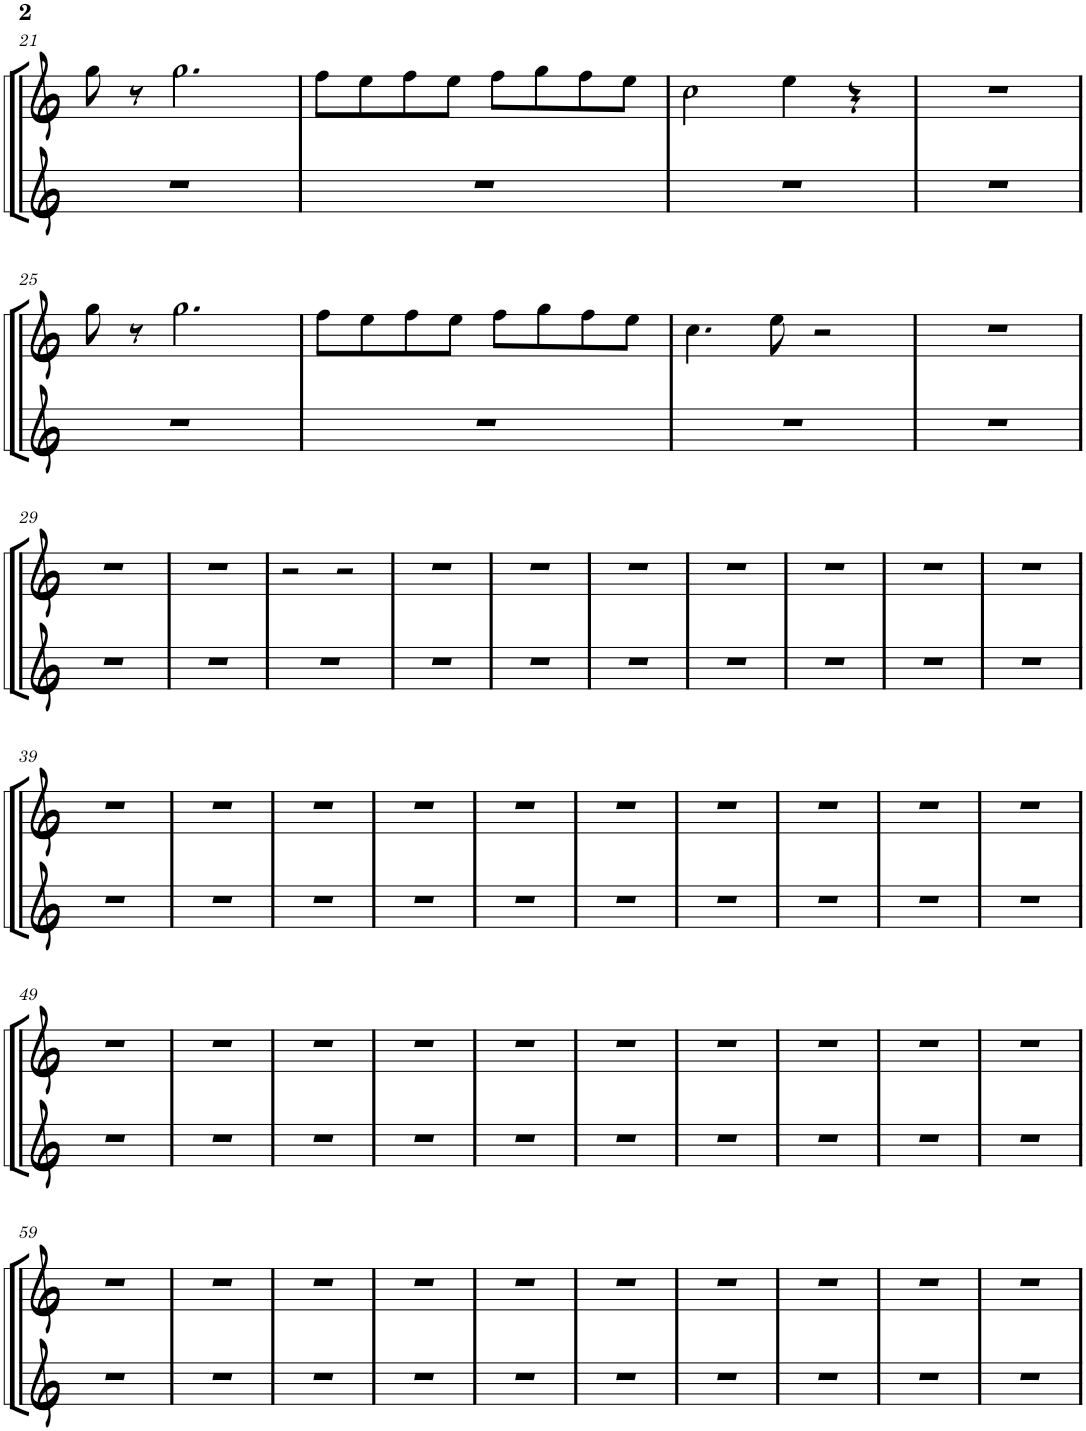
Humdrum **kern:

**kern	**kern
*part2	*part1
*staff2	*staff1
*I"Tenor 2	*I"Tenor 1
!!LO:PB:g=z
*clefG2	*clefG2
*Trd8c14	*Trd8c14
*k[]	*k[]
*M4/4	*M4/4
=21	=21
1r	8gg\
.	8r
.	2.gg\
=22	=22
1r	8ff\L
.	8ee\
.	8ff\
.	8ee\J
.	8ff\L
.	8gg\
.	8ff\
.	8ee\J
=23	=23
1r	2cc\
.	4ee\
.	4r
=24	=24
1r	1r
!!LO:LB:g=z
=25	=25
1r	8gg\
.	8r
.	2.gg\
=26	=26
1r	8ff\L
.	8ee\
.	8ff\
.	8ee\J
.	8ff\L
.	8gg\
.	8ff\
.	8ee\J
=27	=27
1r	4.cc\
.	8ee\
.	2r
=28	=28
1r	1r
!!LO:LB:g=z
=29	=29
1r	1r
=30	=30
1r	1r
=31	=31
1r	2r
.	2r
=32	=32
1r	1r
=33	=33
1r	1r
=34	=34
1r	1r
=35	=35
1r	1r
=36	=36
1r	1r
=37	=37
1r	1r
=38	=38
1r	1r
!!LO:LB:g=z
=39	=39
1r	1r
=40	=40
1r	1r
=41	=41
1r	1r
=42	=42
1r	1r
=43	=43
1r	1r
=44	=44
1r	1r
=45	=45
1r	1r
=46	=46
1r	1r
=47	=47
1r	1r
=48	=48
1r	1r
!!LO:LB:g=z
=49	=49
1r	1r
=50	=50
1r	1r
=51	=51
1r	1r
=52	=52
1r	1r
=53	=53
1r	1r
=54	=54
1r	1r
=55	=55
1r	1r
=56	=56
1r	1r
=57	=57
1r	1r
=58	=58
1r	1r
!!LO:LB:g=z
=59	=59
1r	1r
=60	=60
1r	1r
=61	=61
1r	1r
=62	=62
1r	1r
=63	=63
1r	1r
=64	=64
1r	1r
=65	=65
1r	1r
=66	=66
1r	1r
=67	=67
1r	1r
=68	=68
1r	1r
=	=
*-	*-
